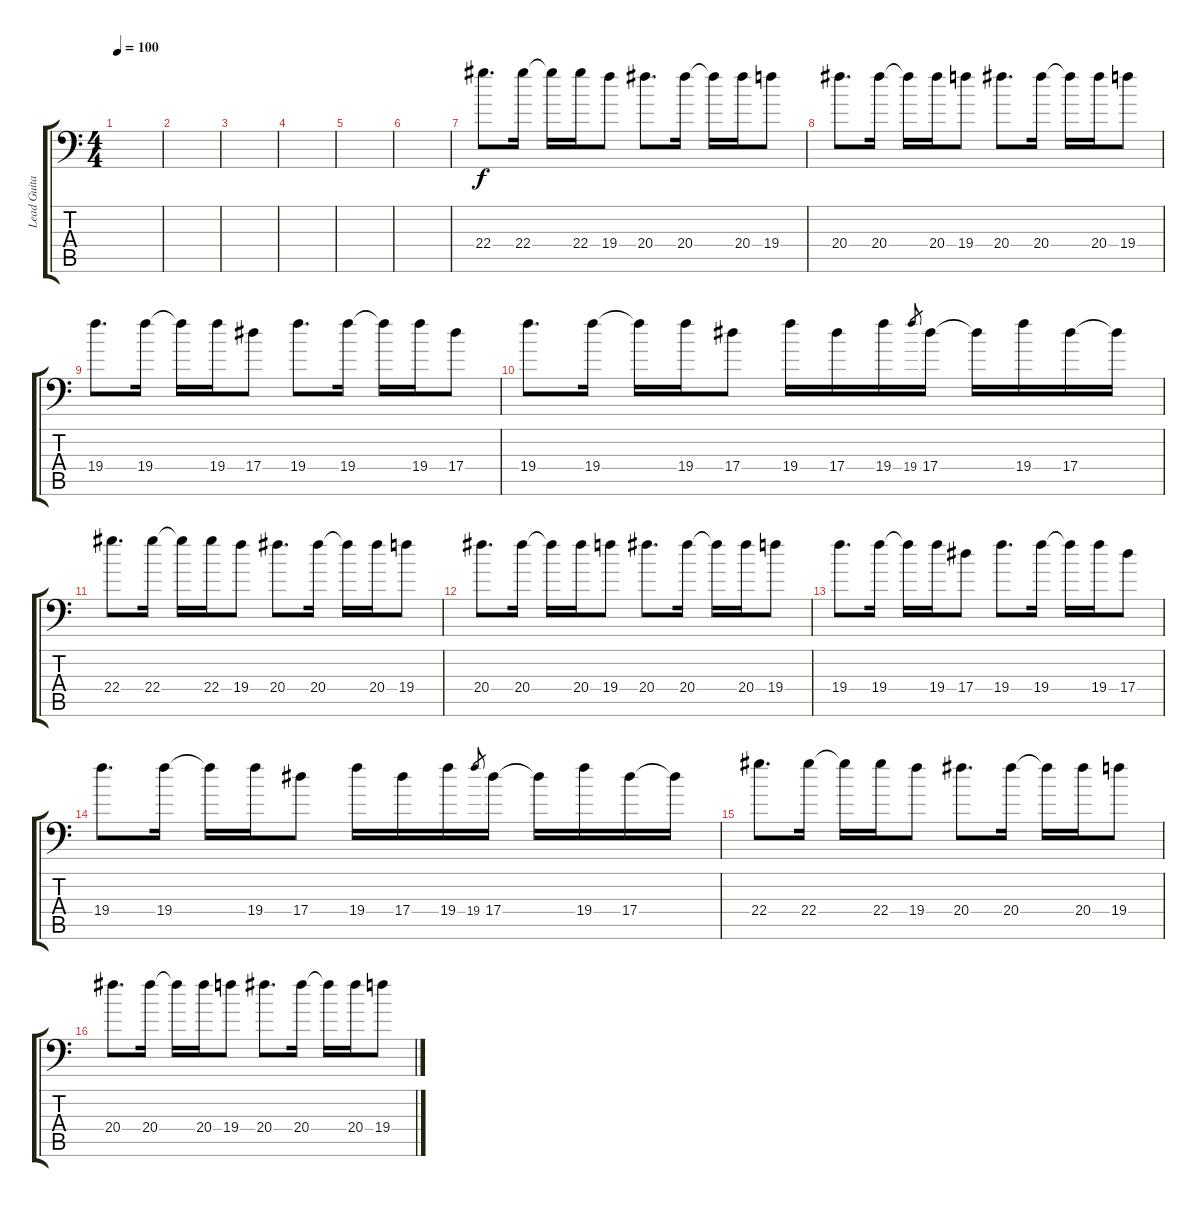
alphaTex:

\track ("Lead Guitar" "Lead Guita") {instrument electricguitarmuted}
\staff {score tabs}
\tuning (C4 G3 Eb3 Bb2 F2 Bb1) {hide}
\ts (4 4)
\tempo 100
\clef f4
\ks c
|
|
|
|
|
|
22.4.8{d volume 12} 22.4.16 22.4{t}.16 22.4.16 19.4.8 20.4.8{d} 20.4.16 20.4{t}.16 20.4.16 19.4.8 |
20.4.8{d} 20.4.16 20.4{t}.16 20.4.16 19.4.8 20.4.8{d} 20.4.16 20.4{t}.16 20.4.16 19.4.8 |
19.4.8{d} 19.4.16 19.4{t}.16 19.4.16 17.4.8 19.4.8{d} 19.4.16 19.4{t}.16 19.4.16 17.4.8 |
19.4.8{d} 19.4.16 19.4{t}.16 19.4.16 17.4.8 19.4.16 17.4.16 19.4.16 19.4.8{gr} 17.4.16 17.4{t}.16 19.4.16 17.4.16 17.4{t}.16 |
22.4.8{d volume 14} 22.4.16 22.4{t}.16 22.4.16 19.4.8 20.4.8{d} 20.4.16 20.4{t}.16 20.4.16 19.4.8 |
20.4.8{d} 20.4.16 20.4{t}.16 20.4.16 19.4.8 20.4.8{d} 20.4.16 20.4{t}.16 20.4.16 19.4.8 |
19.4.8{d} 19.4.16 19.4{t}.16 19.4.16 17.4.8 19.4.8{d} 19.4.16 19.4{t}.16 19.4.16 17.4.8 |
19.4.8{d} 19.4.16 19.4{t}.16 19.4.16 17.4.8 19.4.16 17.4.16 19.4.16 19.4.8{gr} 17.4.16 17.4{t}.16 19.4.16 17.4.16 17.4{t}.16 |
22.4.8{d volume 14} 22.4.16 22.4{t}.16 22.4.16 19.4.8 20.4.8{d} 20.4.16 20.4{t}.16 20.4.16 19.4.8 |
20.4.8{d} 20.4.16 20.4{t}.16 20.4.16 19.4.8 20.4.8{d} 20.4.16 20.4{t}.16 20.4.16 19.4.8
